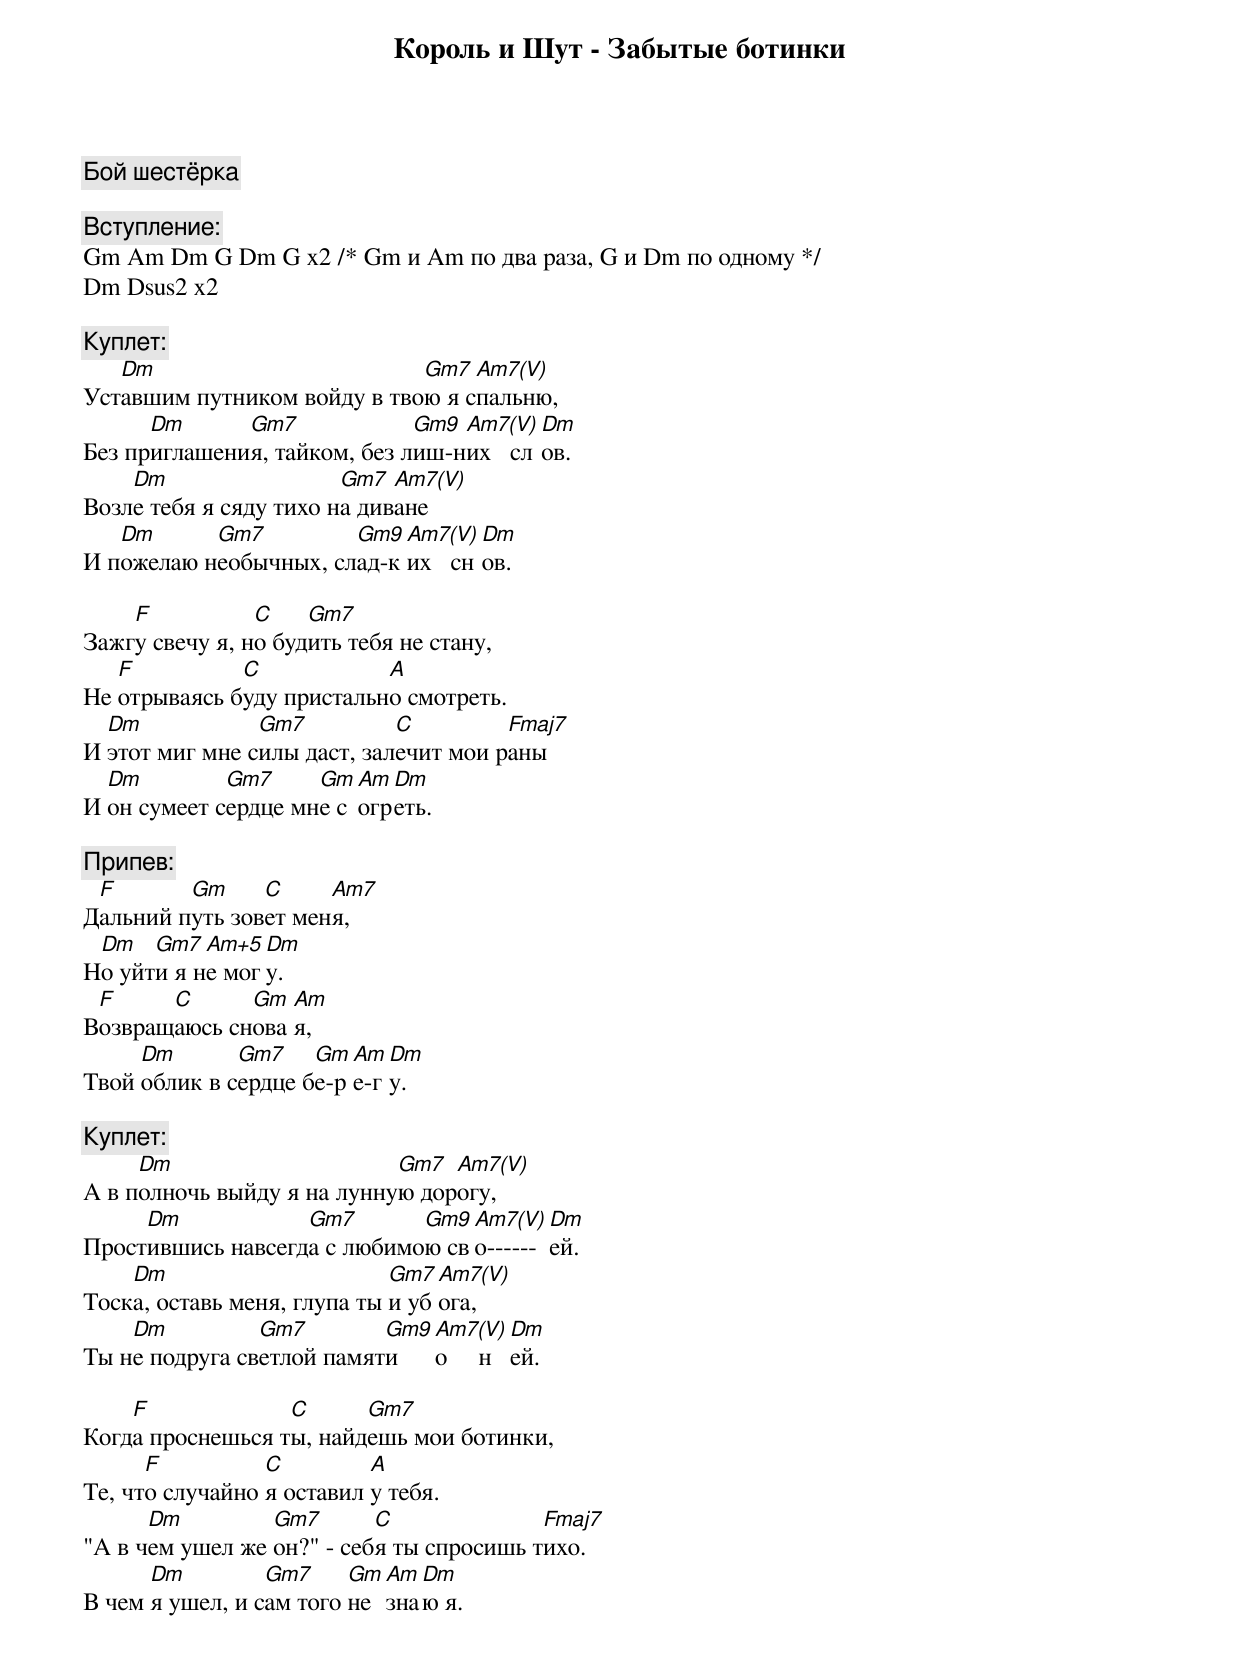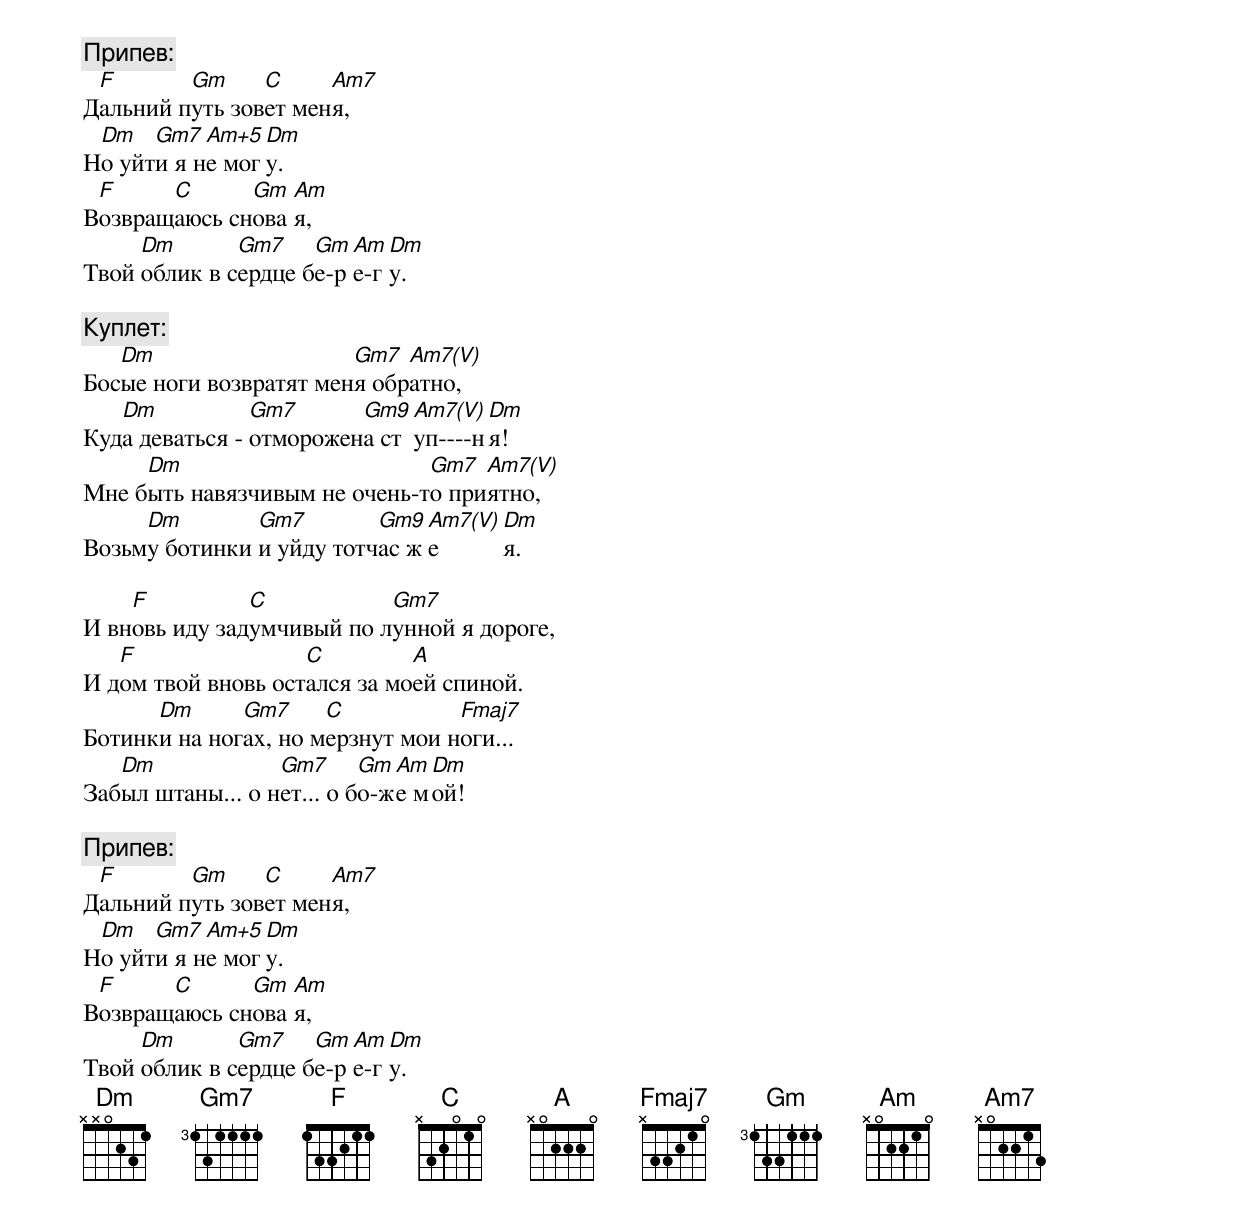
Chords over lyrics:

Король и Шут - Забытые ботинки

Бой шестёрка

[Вступление]:
Gm Am Dm G Dm G x2 /* Gm и Am по два раза, G и Dm по одному */
Dm Dsus2 x2

[Куплет]:
   Dm                        Gm7  Am7(V)
Уставшим путником войду в твою я спальню,
      Dm      Gm7             Gm9 Am7(V) Dm
Без приглашения, тайком, без лиш-них   слов.
    Dm                  Gm7  Am7(V)
Возле тебя я сяду тихо на диване
   Dm      Gm7         Gm9 Am7(V) Dm
И пожелаю необычных, слад-ких   снов.

    F           C    Gm7
Зажгу свечу я, но будить тебя не стану,
   F          C            A
Не отрываясь буду пристально смотреть.
  Dm            Gm7          C         Fmaj7
И этот миг мне силы даст, залечит мои раны
  Dm         Gm7     Gm Am Dm
И он сумеет сердце мне согреть.

[Припев]:
 F       Gm     C     Am7
Дальний путь зовет меня,
 Dm   Gm7  Am+5 Dm
Но уйти я не могу.
 F     C      Gm  Am
Возвращаюсь снова я,
     Dm       Gm7    Gm Am Dm
Твой облик в сердце бе-ре-гу.

[Куплет]:
     Dm                     Gm7  Am7(V)
А в полночь выйду я на лунную дорогу,
     Dm            Gm7       Gm9 Am7(V) Dm
Простившись навсегда с любимою сво------ей.
    Dm                       Gm7 Am7(V)
Тоска, оставь меня, глупа ты и убога,
    Dm          Gm7        Gm9 Am7(V) Dm
Ты не подруга светлой памяти   о     ней.

    F             C      Gm7
Когда проснешься ты, найдешь мои ботинки,
      F          C         A
Те, что случайно я оставил у тебя.
      Dm         Gm7       C              Fmaj7
"А в чем ушел же он?" - себя ты спросишь тихо.
      Dm         Gm7     Gm Am Dm
В чем я ушел, и сам того не знаю я.

[Припев]:
 F       Gm     C     Am7
Дальний путь зовет меня,
 Dm   Gm7  Am+5 Dm
Но уйти я не могу.
 F     C      Gm  Am
Возвращаюсь снова я,
     Dm       Gm7    Gm Am Dm
Твой облик в сердце бе-ре-гу.

[Куплет]:
   Dm                   Gm7  Am7(V)
Босые ноги возвратят меня обратно,
   Dm           Gm7      Gm9 Am7(V) Dm
Куда деваться - отморожена ступ----ня!
     Dm                       Gm7  Am7(V)
Мне быть навязчивым не очень-то приятно,
     Dm        Gm7        Gm9 Am7(V) Dm
Возьму ботинки и уйду тотчас же      я.

    F          C           Gm7
И вновь иду задумчивый по лунной я дороге,
   F                C         A
И дом твой вновь остался за моей спиной.
      Dm      Gm7     C           Fmaj7
Ботинки на ногах, но мерзнут мои ноги...
   Dm             Gm7      Gm Am Dm
Забыл штаны... о нет... о бо-же мой!

[Припев]:
 F       Gm     C     Am7
Дальний путь зовет меня,
 Dm   Gm7  Am+5 Dm
Но уйти я не могу.
 F     C      Gm  Am
Возвращаюсь снова я,
     Dm       Gm7    Gm Am Dm
Твой облик в сердце бе-ре-гу.
